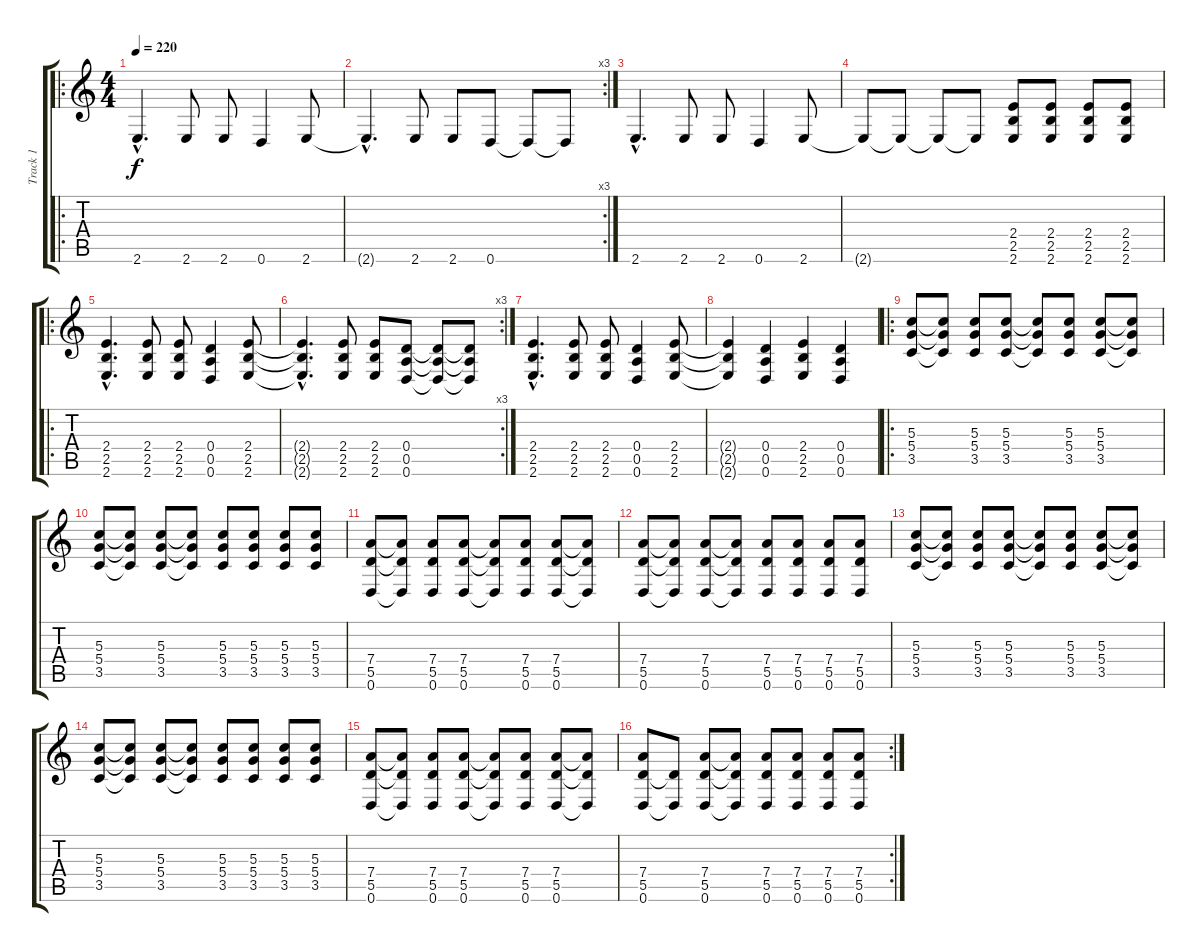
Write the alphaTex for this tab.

\track ("Track 1" "Track 1") {instrument distortionguitar}
\staff {score tabs}
\tuning (E4 B3 G3 D3 A2 D2) {hide}
\ro
\ts (4 4)
\tempo 220
\clef g2
\ks c
2.6{hac}.4{d dy f instrument electricguitarmuted} 2.6.8 2.6.8 0.6.4 2.6.8 |
\rc 3
2.6{hac t}.4{d} 2.6.8 2.6.8 0.6.8 0.6{t}.8 0.6{t}.8 |
2.6{hac}.4{d instrument distortionguitar} 2.6.8 2.6.8 0.6.4 2.6.8 |
2.6{t}.8 2.6{t}.8 2.6{t}.8 2.6{t}.8 (2.4 2.5 2.6).8{instrument electricguitarmuted} (2.4 2.5 2.6).8 (2.4 2.5 2.6).8 (2.4 2.5 2.6).8 |
\ro
(2.4{hac} 2.5{hac} 2.6{hac}).4{d instrument distortionguitar} (2.4 2.5 2.6).8 (2.4 2.5 2.6).8 (0.4 0.5 0.6).4 (2.4 2.5 2.6).8 |
\rc 3
(2.4{hac t} 2.5{hac t} 2.6{hac t}).4{d} (2.4 2.5 2.6).8 (2.4 2.5 2.6).8 (0.4 0.5 0.6).8 (0.4{t} 0.5{t} 0.6{t}).8 (0.4{t} 0.5{t} 0.6{t}).8 |
(2.4{hac} 2.5{hac} 2.6{hac}).4{d} (2.4 2.5 2.6).8 (2.4 2.5 2.6).8 (0.4 0.5 0.6).4 (2.4 2.5 2.6).8 |
(2.4{t} 2.5{t} 2.6{t}).4 (0.4 0.5 0.6).4 (2.4 2.5 2.6).4 (0.4 0.5 0.6).4 |
\ro
(5.3 5.4 3.5).8{instrument distortionguitar} (5.3{t} 5.4{t} 3.5{t}).8 (5.3 5.4 3.5).8 (5.3 5.4 3.5).8 (5.3{t} 5.4{t} 3.5{t}).8 (5.3 5.4 3.5).8 (5.3 5.4 3.5).8 (5.3{t} 5.4{t} 3.5{t}).8 |
(5.3 5.4 3.5).8 (5.3{t} 5.4{t} 3.5{t}).8 (5.3 5.4 3.5).8 (5.3{t} 5.4{t} 3.5{t}).8 (5.3 5.4 3.5).8 (5.3 5.4 3.5).8 (5.3 5.4 3.5).8 (5.3 5.4 3.5).8 |
(7.4 5.5 0.6).8 (7.4{t} 5.5{t} 0.6{t}).8 (7.4 5.5 0.6).8 (7.4 5.5 0.6).8 (7.4{t} 5.5{t} 0.6{t}).8 (7.4 5.5 0.6).8 (7.4 5.5 0.6).8 (7.4{t} 5.5{t} 0.6{t}).8 |
(7.4 5.5 0.6).8 (7.4{t} 5.5{t} 0.6{t}).8 (7.4 5.5 0.6).8 (7.4{t} 5.5{t} 0.6{t}).8 (7.4 5.5 0.6).8 (7.4 5.5 0.6).8 (7.4 5.5 0.6).8 (7.4 5.5 0.6).8 |
(5.3 5.4 3.5).8 (5.3{t} 5.4{t} 3.5{t}).8 (5.3 5.4 3.5).8 (5.3 5.4 3.5).8 (5.3{t} 5.4{t} 3.5{t}).8 (5.3 5.4 3.5).8 (5.3 5.4 3.5).8 (5.3{t} 5.4{t} 3.5{t}).8 |
(5.3 5.4 3.5).8 (5.3{t} 5.4{t} 3.5{t}).8 (5.3 5.4 3.5).8 (5.3{t} 5.4{t} 3.5{t}).8 (5.3 5.4 3.5).8 (5.3 5.4 3.5).8 (5.3 5.4 3.5).8 (5.3 5.4 3.5).8 |
(7.4 5.5 0.6).8 (7.4{t} 5.5{t} 0.6{t}).8 (7.4 5.5 0.6).8 (7.4 5.5 0.6).8 (7.4{t} 5.5{t} 0.6{t}).8 (7.4 5.5 0.6).8 (7.4 5.5 0.6).8 (7.4{t} 5.5{t} 0.6{t}).8 |
\rc 2
(7.4 5.5 0.6).8 (5.5{t} 0.6{t}).8 (7.4 5.5 0.6).8 (7.4{t} 5.5{t} 0.6{t}).8 (7.4 5.5 0.6).8{instrument electricguitarmuted} (7.4 5.5 0.6).8 (7.4 5.5 0.6).8 (7.4 5.5 0.6).8
